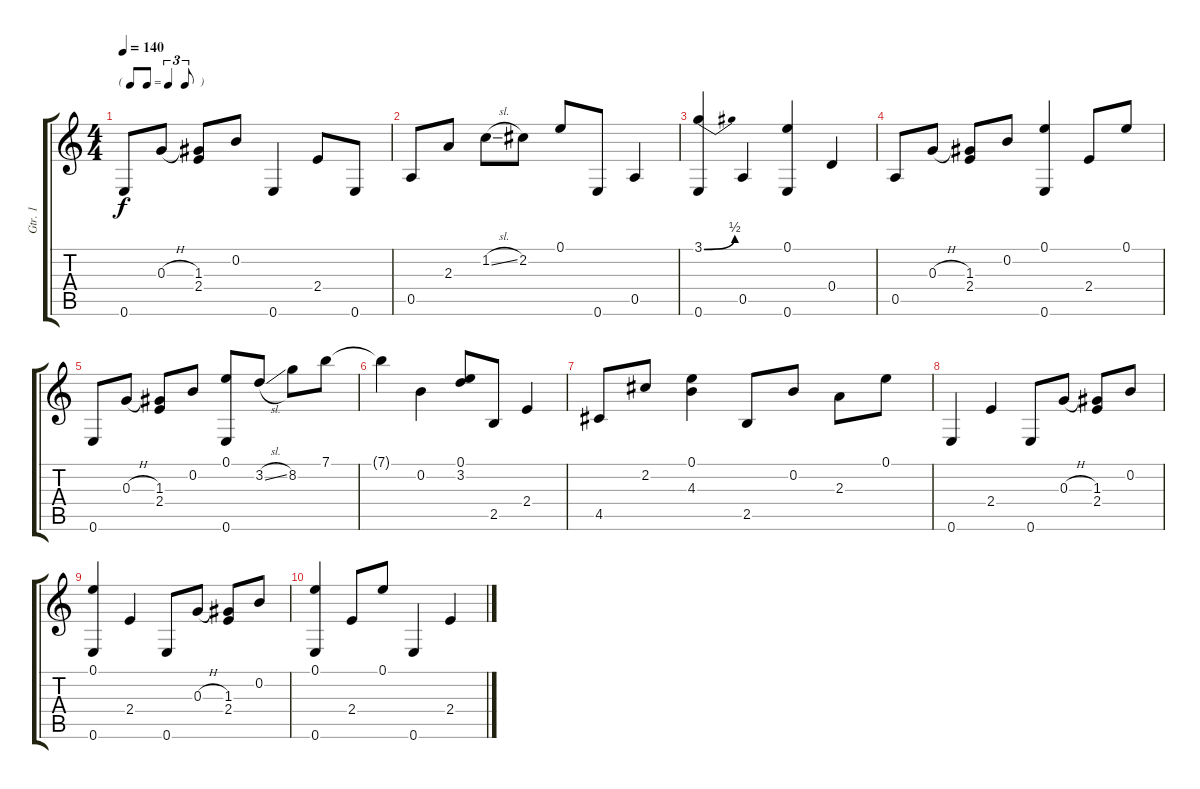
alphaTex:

\track ("Gtr. 1" "Gtr. 1") {instrument acousticguitarsteel}
\staff {score tabs}
\tuning (E4 B3 G3 D3 A2 E2) {hide}
\ts (4 4)
\tf triplet8th
\tempo 140
\clef g2
\ks c
0.6.8{dy f instrument acousticguitarsteel} 0.3{h}.8 (1.3 2.4).8 0.2.8 0.6.4 2.4.8 0.6.8 |
0.5.8 2.3.8 1.2{sl}.8 2.2.8 0.1.8 0.6.8 0.5.4 |
(3.1{be (bend 0 0 60 2)} 0.6).4 0.5.4 (0.1 0.6).4 0.4.4 |
0.5.8 0.3{h}.8 (1.3 2.4).8 0.2.8 (0.1 0.6).4 2.4.8 0.1.8 |
0.6.8 0.3{h}.8 (1.3 2.4).8 0.2.8 (0.1 0.6).8 3.2{sl}.8 8.2.8 7.1.8 |
7.1{t}.4 0.2.4 (0.1 3.2).8 2.5.8 2.4.4 |
4.5.8 2.2.8 (0.1 4.3).4 2.5.8 0.2.8 2.3.8 0.1.8 |
0.6.4 2.4.4 0.6.8 0.3{h}.8 (1.3 2.4).8 0.2.8 |
(0.1 0.6).4 2.4.4 0.6.8 0.3{h}.8 (1.3 2.4).8 0.2.8 |
(0.1 0.6).4 2.4.8 0.1.8 0.6.4 2.4.4
